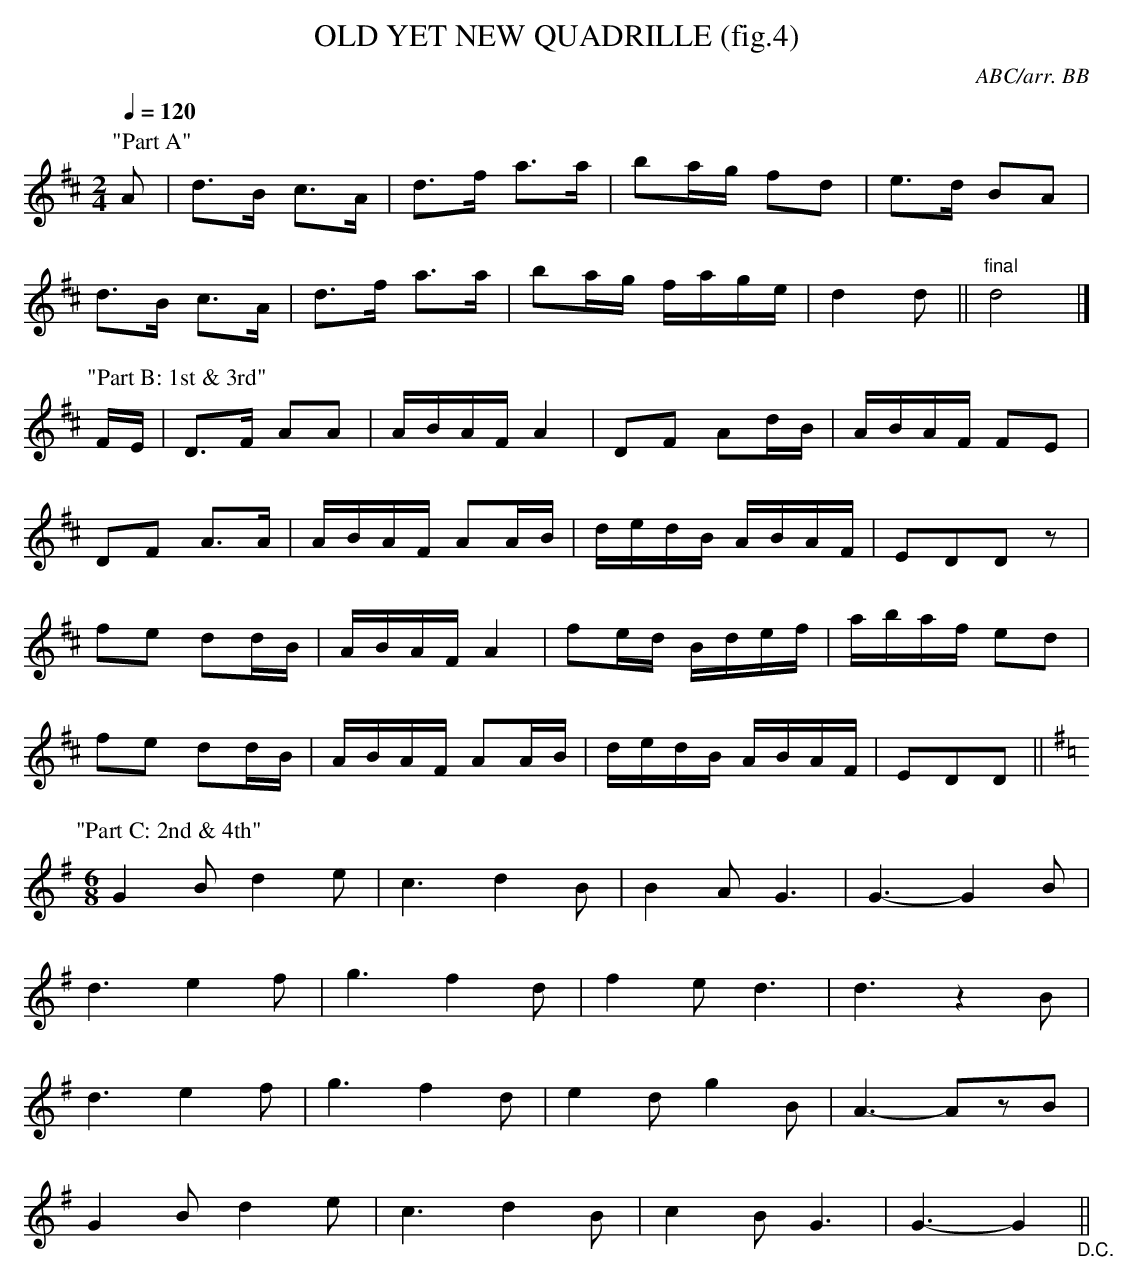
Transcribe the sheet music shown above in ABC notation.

X:1
T:OLD YET NEW QUADRILLE (fig.4)
C:ABC/arr. BB
Q:1/4=120
L:1/8
M:2/4
K:D
P:"Part A"
A|d>B c>A|d>f a>a|ba/g/ fd|e>d BA|
d>B c>A|d>f a>a|ba/g/ f/a/g/e/|d2d||"final"d4|]
P:"Part B: 1st & 3rd"
F/E/|D>F AA|A/B/A/F/ A2|DF Ad/B/|A/B/A/F/ FE|
DF A>A|A/B/A/F/ AA/B/|d/e/d/B/ A/B/A/F/|EDD z|
fe dd/B/|A/B/A/F/ A2|fe/d/ B/d/e/f/|a/b/a/f/ ed|
fe dd/B/|A/B/A/F/ AA/B/|d/e/d/B/ A/B/A/F/|EDD||
P:"Part C: 2nd & 4th"
M:6/8
K:G
G2B d2e|c3 d2B|B2A G3|G3-G2B|
d3 e2f|g3 f2d|f2e d3|d3z2B|
d3 e2f|g3 f2d|e2d g2B|A3-AzB|
G2B d2e|c3 d2B|c2B G3|G3-G2"_D.C."||
